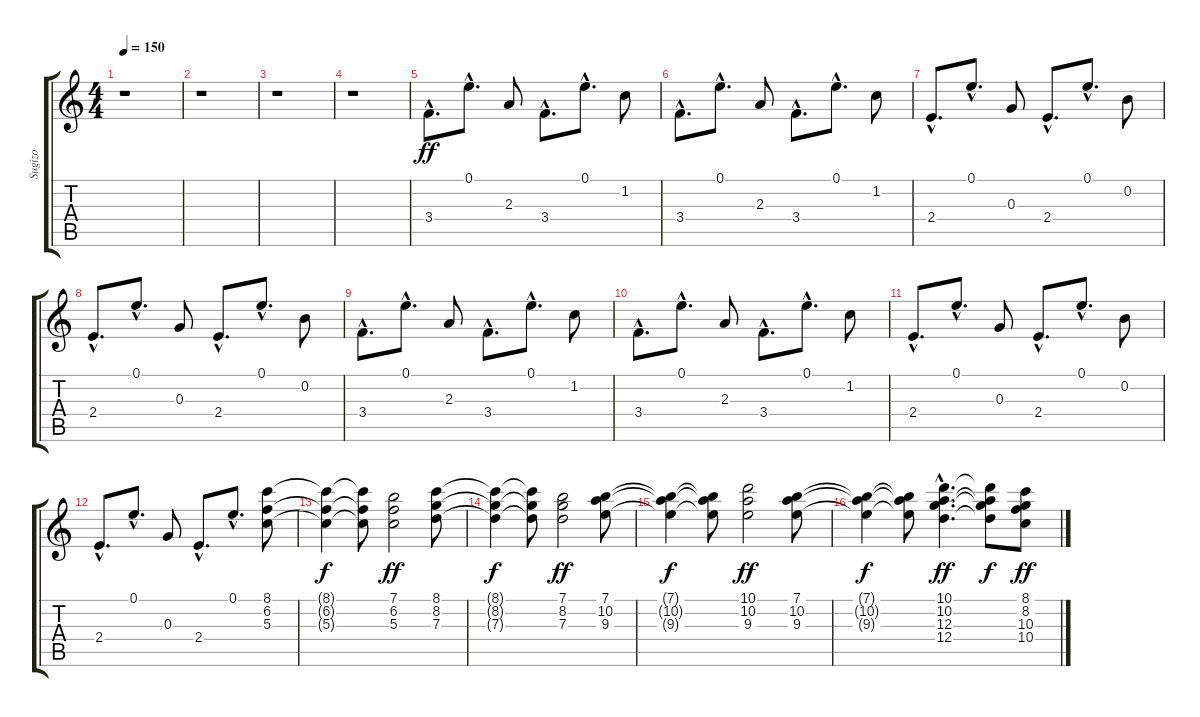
\track ("Sugizo" "Sugizo") {instrument overdrivenguitar}
\staff {score tabs}
\tuning (E4 B3 G3 D3 A2 E2) {hide}
\ts (4 4)
\tempo 150
\clef g2
\ks c
r.1{dy f} |
r.1 |
r.1 |
r.1 |
3.4{hac}.8{d dy ff} 0.1{hac}.8{d} 2.3.8 3.4{hac}.8{d} 0.1{hac}.8{d} 1.2.8 |
3.4{hac}.8{d} 0.1{hac}.8{d} 2.3.8 3.4{hac}.8{d} 0.1{hac}.8{d} 1.2.8 |
2.4{hac}.8{d} 0.1{hac}.8{d} 0.3.8 2.4{hac}.8{d} 0.1{hac}.8{d} 0.2.8 |
2.4{hac}.8{d} 0.1{hac}.8{d} 0.3.8 2.4{hac}.8{d} 0.1{hac}.8{d} 0.2.8 |
3.4{hac}.8{d} 0.1{hac}.8{d} 2.3.8 3.4{hac}.8{d} 0.1{hac}.8{d} 1.2.8 |
3.4{hac}.8{d} 0.1{hac}.8{d} 2.3.8 3.4{hac}.8{d} 0.1{hac}.8{d} 1.2.8 |
2.4{hac}.8{d} 0.1{hac}.8{d} 0.3.8 2.4{hac}.8{d} 0.1{hac}.8{d} 0.2.8 |
2.4{hac}.8{d} 0.1{hac}.8{d} 0.3.8 2.4{hac}.8{d} 0.1{hac}.8{d} (8.1 6.2 5.3).8 |
(8.1{t} 6.2{t} 5.3{t}).4{dy f} (8.1{t} 6.2{t} 5.3{t}).8 (7.1 6.2 5.3).2{dy ff} (8.1 8.2 7.3).8 |
(8.1{t} 8.2{t} 7.3{t}).4{dy f} (8.1{t} 8.2{t} 7.3{t}).8 (7.1 8.2 7.3).2{dy ff} (7.1 10.2 9.3).8 |
(7.1{t} 10.2{t} 9.3{t}).4{dy f} (7.1{t} 10.2{t} 9.3{t}).8 (10.1 10.2 9.3).2{dy ff} (7.1 10.2 9.3).8 |
(7.1{t} 10.2{t} 9.3{t}).4{dy f} (7.1{t} 10.2{t} 9.3{t}).8 (10.1{hac} 10.2{hac} 12.3{hac} 12.4{hac}).4{d dy ff} (10.1{t} 10.2{t} 12.3{t} 12.4{t}).8{dy f} (8.1 8.2 10.3 10.4).8{dy ff}
